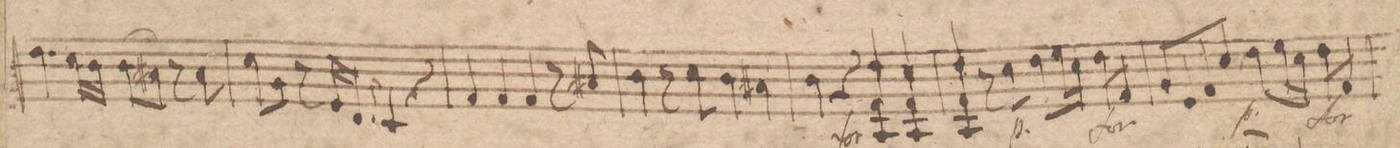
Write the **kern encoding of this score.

**kern	**dynam
*I"Violino Secundo	*
*clefG2	*
*k[f#c#]	*
*met(c)	*
*M4/4	*
4.dd\	.
16cc#\LL	.
16b\JJ	.
(8b\L	.
8a#X\J)	.
8r	.
8a#\	.
=44	=44
8cc#\L	.
8g\J	.
8r	.
16e/LL	.
16d/JJ	.
8qqd/	.
4c#/	.
4r	.
=45	=45
4f#/	.
4f#/	.
4f#/	.
8r	.
8a#X/	.
=46	=46
4b\	.
8r	.
8cc#\	.
4b\	.
4a#X\	.
=47	=47
4b\	.
4r	f
4A/ 4f# 4dd	.
4A/ 4e 4cc#	.
=48	=48
4A/ 4f# 4dd	.
8r	.
8cc#\	p
8dd\L	.
16ee\L	.
16cc#\JJ	.
8dd\L	f
8f#/J	.
=49	=49
8g/L	.
8e/	.
8f#/	.
8cc#/J	.
8dd\L	p
16ee\L	.
16cc#\JJ	.
8dd\L	f
8f#/J	.
=50	=50
*-	*-
